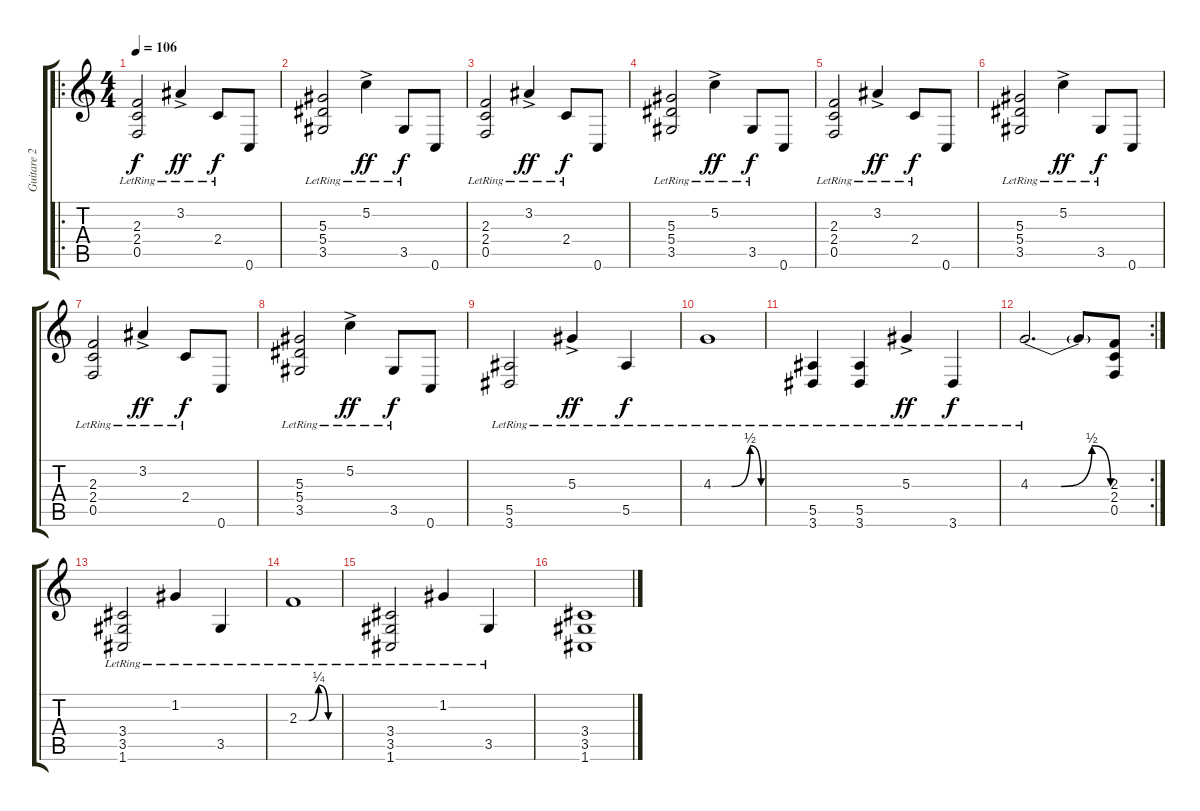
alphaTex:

\track ("Guitare 2" "Guitare 2") {instrument distortionguitar}
\staff {score tabs}
\tuning (C4 G3 Eb3 Bb2 F2 C2) {hide}
\ro
\ts (4 4)
\tempo 106
\clef g2
\ks c
(2.3{lr} 2.4{lr} 0.5{lr}).2{dy f} 3.2{ac lr}.4{dy ff} 2.4{lr}.8{dy f} 0.6.8 |
(5.3{lr} 5.4{lr} 3.5{lr}).2 5.2{ac lr}.4{dy ff} 3.5{lr}.8{dy f} 0.6.8 |
(2.3{lr} 2.4{lr} 0.5{lr}).2 3.2{ac lr}.4{dy ff} 2.4{lr}.8{dy f} 0.6.8 |
(5.3{lr} 5.4{lr} 3.5{lr}).2 5.2{ac lr}.4{dy ff} 3.5{lr}.8{dy f} 0.6.8 |
(2.3{lr} 2.4{lr} 0.5{lr}).2 3.2{ac lr}.4{dy ff} 2.4{lr}.8{dy f} 0.6.8 |
(5.3{lr} 5.4{lr} 3.5{lr}).2 5.2{ac lr}.4{dy ff} 3.5{lr}.8{dy f} 0.6.8 |
(2.3{lr} 2.4{lr} 0.5{lr}).2 3.2{ac lr}.4{dy ff} 2.4{lr}.8{dy f} 0.6.8 |
(5.3{lr} 5.4{lr} 3.5{lr}).2 5.2{ac lr}.4{dy ff} 3.5{lr}.8{dy f} 0.6.8 |
(5.5 3.6{lr}).2 5.3{ac lr}.4{dy ff} 5.5{lr}.4{dy f} |
4.3{be (custom 0 0 23 0 46 2 60 0) lr}.1 |
(5.5 3.6{lr}).4 (5.5 3.6{lr}).4 5.3{ac lr}.4{dy ff} 3.6{lr}.4{dy f} |
\rc 2
4.3{be (custom 0 0 23 0 46 2 60 0) lr}.2{d} 4.3{t}.8 (2.3 2.4 0.5).8 |
(3.4{lr} 3.5{lr} 1.6{lr}).2 1.2{lr}.4 3.5{lr}.4 |
2.3{be (custom 0 0 15 0 30 1 45 0 60 0) lr}.1 |
(3.4{lr} 3.5{lr} 1.6{lr}).2 1.2{lr}.4 3.5{lr}.4 |
(3.4 3.5 1.6).1
